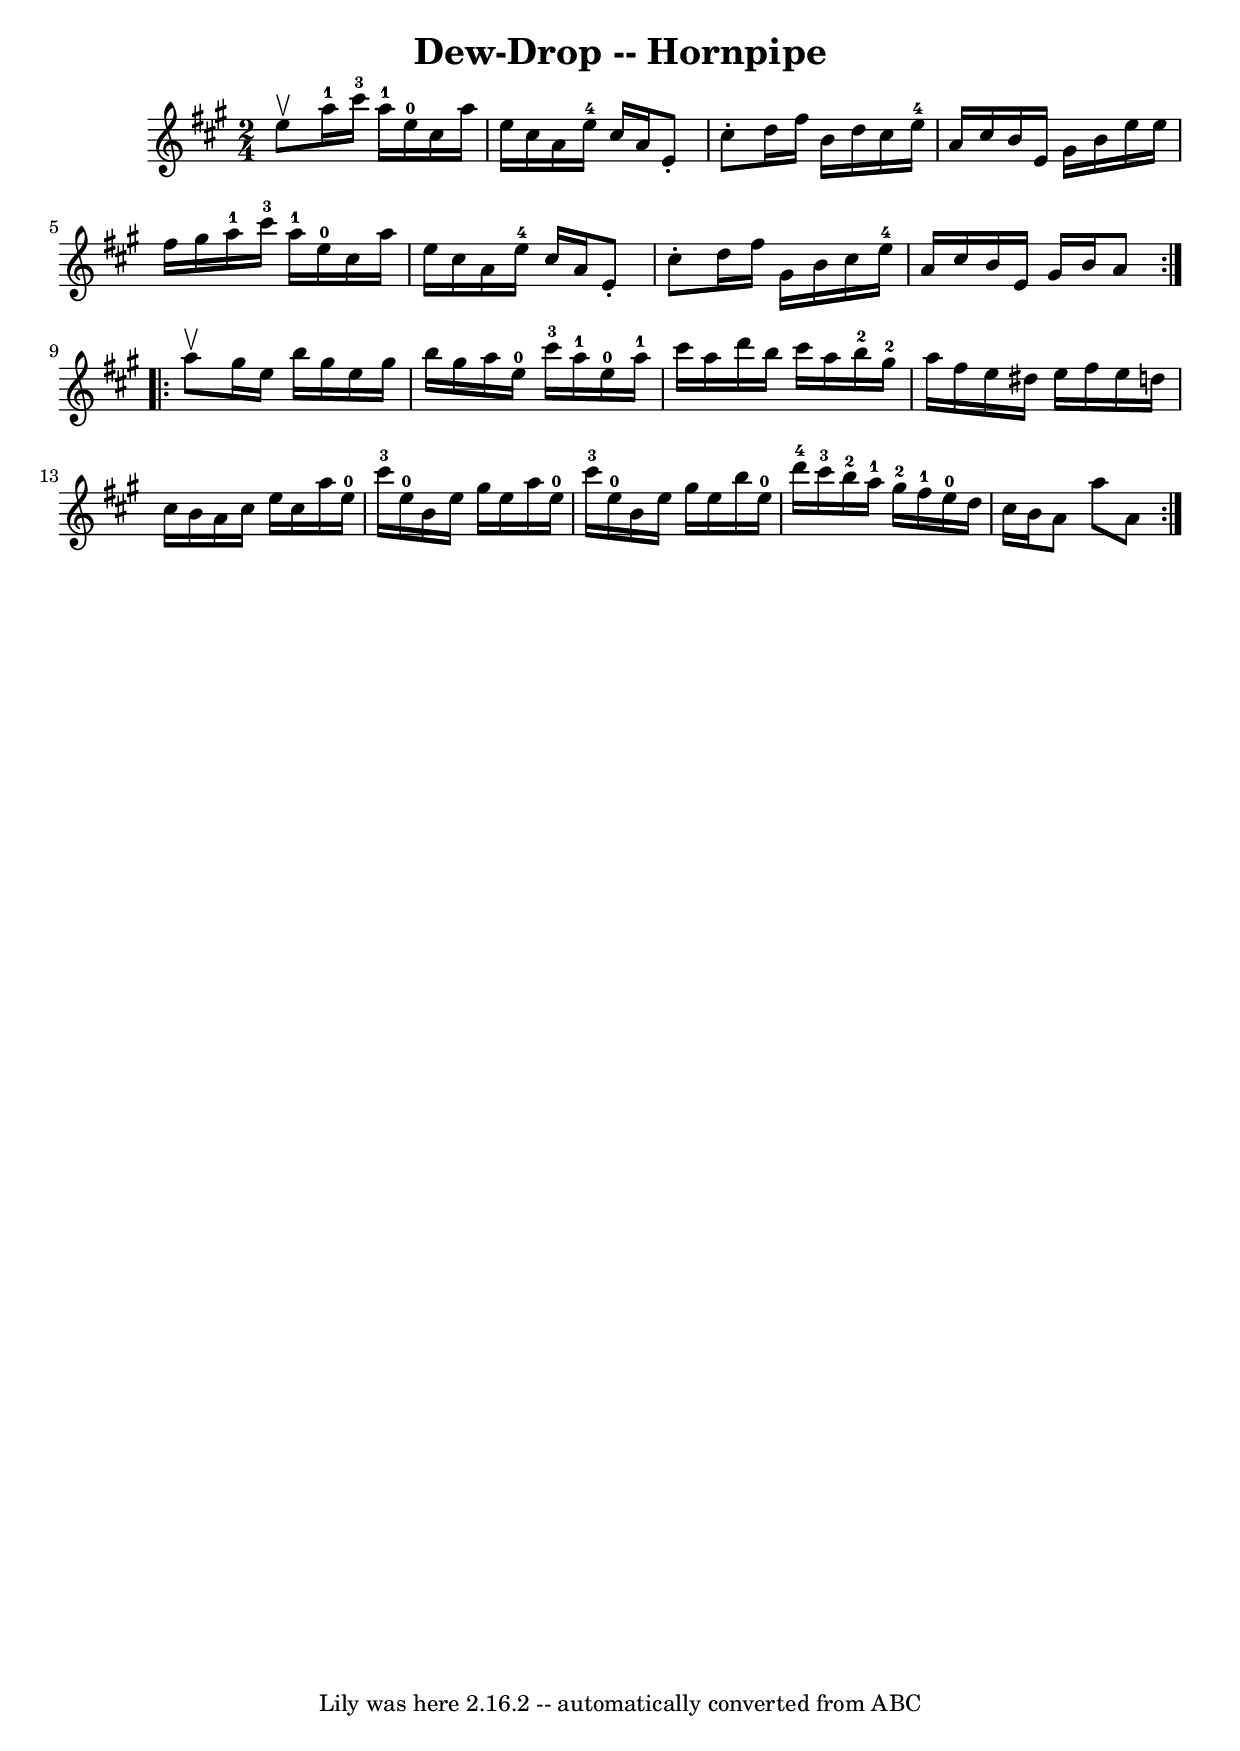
\version "2.7.40"
\include "Mammoth.ily"
\header {
	%% book = "Ryan's Mammoth Collection of Fiddle Tunes"
	crossRefNumber = "1"
	footnotes = ""
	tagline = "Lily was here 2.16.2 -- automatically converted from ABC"
	title = "Dew-Drop -- Hornpipe"
}
voicedefault =  {


\repeat volta 2 {
\time 2/4 \key a \major e''8^\upbow   |
 a''16-1 cis'''16 
-3 a''16-1 e''16-0 cis''16 a''16 e''16 cis''16    
|
 a'16 e''16-4 cis''16 a'16 e'8 -. cis''8 -.   
|
 d''16 fis''16 b'16 d''16 cis''16 e''16-4 a'16    
cis''16    |
 b'16 e'16 gis'16 b'16 e''16 e''16    
fis''16 gis''16    |
 a''16-1 cis'''16-3 a''16-1   
e''16-0 cis''16 a''16 e''16 cis''16    |
 a'16 e''16 
-4 cis''16 a'16 e'8 -. cis''8 -.   |
 d''16 fis''16    
gis'16 b'16 cis''16 e''16-4 a'16 cis''16    |
 b'16    
e'16 gis'16 b'16 a'8    }     \repeat volta 2 { a''8^\upbow   
|
 gis''16 e''16 b''16 gis''16 e''16 gis''16 b''16    
gis''16    |
 a''16 e''16-0 cis'''16-3 a''16-1     
e''16-0 a''16-1 cis'''16 a''16    |
 d'''16 b''16    
cis'''16 a''16 b''16-2 gis''16-2 a''16 fis''16    |
 
 e''16 dis''16 e''16 fis''16 e''16 d''!16 cis''16 b'16  
|
 a'16 cis''16 e''16 cis''16 a''16 e''16-0   
cis'''16-3 e''16-0   |
 b'16 e''16 gis''16 e''16    
a''16 e''16-0 cis'''16-3 e''16-0   |
 b'16 e''16    
gis''16 e''16 b''16 e''16-0 d'''16-4 cis'''16-3   
|
 b''16-2 a''16-1 gis''16-2 fis''16-1     
e''16-0 d''16 cis''16 b'16    |
 a'8 a''8 a'8    }   
}

\score{
    <<

	\context Staff="default"
	{
	    \voicedefault 
	}

    >>
	\layout {
	}
	\midi {}
}
